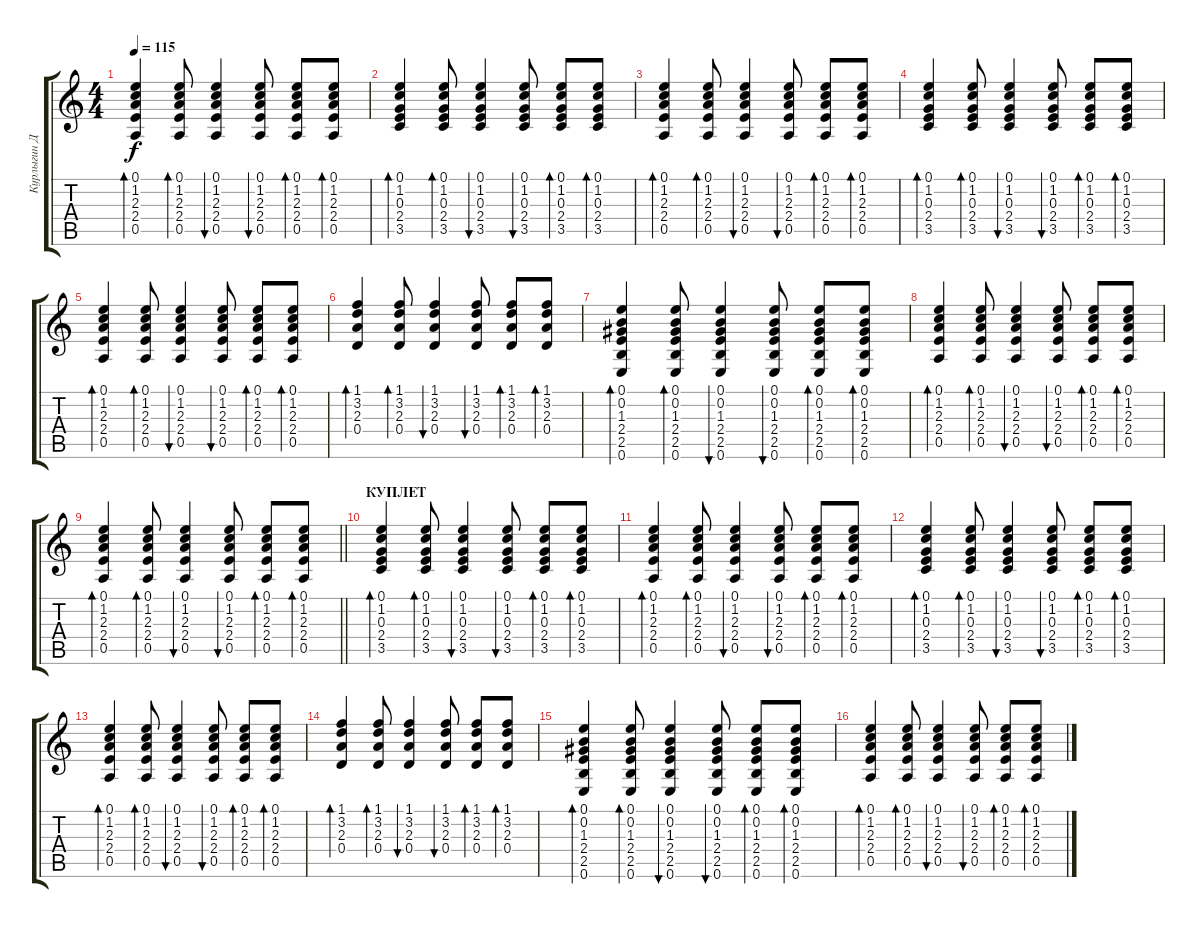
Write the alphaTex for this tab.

\track ("Курлыгин Дмитрий" "Курлыгин Д") {instrument acousticguitarsteel}
\staff {score tabs}
\tuning (E4 B3 G3 D3 A2 E2) {hide}
\ts (4 4)
\tempo 115
\clef g2
\ks c
(0.1 1.2 2.3 2.4 0.5).4{bd 60 dy f} (0.1 1.2 2.3 2.4 0.5).8{bd 60} (0.1 1.2 2.3 2.4 0.5).4{bu 60} (0.1 1.2 2.3 2.4 0.5).8{bu 60} (0.1 1.2 2.3 2.4 0.5).8{bd 60} (0.1 1.2 2.3 2.4 0.5).8{bd 60} |
(0.1 1.2 0.3 2.4 3.5).4{bd 60} (0.1 1.2 0.3 2.4 3.5).8{bd 60} (0.1 1.2 0.3 2.4 3.5).4{bu 60} (0.1 1.2 0.3 2.4 3.5).8{bu 60} (0.1 1.2 0.3 2.4 3.5).8{bd 60} (0.1 1.2 0.3 2.4 3.5).8{bd 60} |
(0.1 1.2 2.3 2.4 0.5).4{bd 60} (0.1 1.2 2.3 2.4 0.5).8{bd 60} (0.1 1.2 2.3 2.4 0.5).4{bu 60} (0.1 1.2 2.3 2.4 0.5).8{bu 60} (0.1 1.2 2.3 2.4 0.5).8{bd 60} (0.1 1.2 2.3 2.4 0.5).8{bd 60} |
(0.1 1.2 0.3 2.4 3.5).4{bd 60} (0.1 1.2 0.3 2.4 3.5).8{bd 60} (0.1 1.2 0.3 2.4 3.5).4{bu 60} (0.1 1.2 0.3 2.4 3.5).8{bu 60} (0.1 1.2 0.3 2.4 3.5).8{bd 60} (0.1 1.2 0.3 2.4 3.5).8{bd 60} |
(0.1 1.2 2.3 2.4 0.5).4{bd 60} (0.1 1.2 2.3 2.4 0.5).8{bd 60} (0.1 1.2 2.3 2.4 0.5).4{bu 60} (0.1 1.2 2.3 2.4 0.5).8{bu 60} (0.1 1.2 2.3 2.4 0.5).8{bd 60} (0.1 1.2 2.3 2.4 0.5).8{bd 60} |
(1.1 3.2 2.3 0.4).4{bd 60} (1.1 3.2 2.3 0.4).8{bd 60} (1.1 3.2 2.3 0.4).4{bu 60} (1.1 3.2 2.3 0.4).8{bu 60} (1.1 3.2 2.3 0.4).8{bd 60} (1.1 3.2 2.3 0.4).8{bd 60} |
(0.1 0.2 1.3 2.4 2.5 0.6).4{bd 60} (0.1 0.2 1.3 2.4 2.5 0.6).8{bd 60} (0.1 0.2 1.3 2.4 2.5 0.6).4{bu 60} (0.1 0.2 1.3 2.4 2.5 0.6).8{bu 60} (0.1 0.2 1.3 2.4 2.5 0.6).8{bd 60} (0.1 0.2 1.3 2.4 2.5 0.6).8{bd 60} |
(0.1 1.2 2.3 2.4 0.5).4{bd 60} (0.1 1.2 2.3 2.4 0.5).8{bd 60} (0.1 1.2 2.3 2.4 0.5).4{bu 60} (0.1 1.2 2.3 2.4 0.5).8{bu 60} (0.1 1.2 2.3 2.4 0.5).8{bd 60} (0.1 1.2 2.3 2.4 0.5).8{bd 60} |
\barLineRight lightlight
(0.1 1.2 2.3 2.4 0.5).4{bd 60} (0.1 1.2 2.3 2.4 0.5).8{bd 60} (0.1 1.2 2.3 2.4 0.5).4{bu 60} (0.1 1.2 2.3 2.4 0.5).8{bu 60} (0.1 1.2 2.3 2.4 0.5).8{bd 60} (0.1 1.2 2.3 2.4 0.5).8{bd 60} |
\section ("" "КУПЛЕТ")
(0.1 1.2 0.3 2.4 3.5).4{bd 60} (0.1 1.2 0.3 2.4 3.5).8{bd 60} (0.1 1.2 0.3 2.4 3.5).4{bu 60} (0.1 1.2 0.3 2.4 3.5).8{bu 60} (0.1 1.2 0.3 2.4 3.5).8{bd 60} (0.1 1.2 0.3 2.4 3.5).8{bd 60} |
(0.1 1.2 2.3 2.4 0.5).4{bd 60} (0.1 1.2 2.3 2.4 0.5).8{bd 60} (0.1 1.2 2.3 2.4 0.5).4{bu 60} (0.1 1.2 2.3 2.4 0.5).8{bu 60} (0.1 1.2 2.3 2.4 0.5).8{bd 60} (0.1 1.2 2.3 2.4 0.5).8{bd 60} |
(0.1 1.2 0.3 2.4 3.5).4{bd 60} (0.1 1.2 0.3 2.4 3.5).8{bd 60} (0.1 1.2 0.3 2.4 3.5).4{bu 60} (0.1 1.2 0.3 2.4 3.5).8{bu 60} (0.1 1.2 0.3 2.4 3.5).8{bd 60} (0.1 1.2 0.3 2.4 3.5).8{bd 60} |
(0.1 1.2 2.3 2.4 0.5).4{bd 60} (0.1 1.2 2.3 2.4 0.5).8{bd 60} (0.1 1.2 2.3 2.4 0.5).4{bu 60} (0.1 1.2 2.3 2.4 0.5).8{bu 60} (0.1 1.2 2.3 2.4 0.5).8{bd 60} (0.1 1.2 2.3 2.4 0.5).8{bd 60} |
(1.1 3.2 2.3 0.4).4{bd 60} (1.1 3.2 2.3 0.4).8{bd 60} (1.1 3.2 2.3 0.4).4{bu 60} (1.1 3.2 2.3 0.4).8{bu 60} (1.1 3.2 2.3 0.4).8{bd 60} (1.1 3.2 2.3 0.4).8{bd 60} |
(0.1 0.2 1.3 2.4 2.5 0.6).4{bd 60} (0.1 0.2 1.3 2.4 2.5 0.6).8{bd 60} (0.1 0.2 1.3 2.4 2.5 0.6).4{bu 60} (0.1 0.2 1.3 2.4 2.5 0.6).8{bu 60} (0.1 0.2 1.3 2.4 2.5 0.6).8{bd 60} (0.1 0.2 1.3 2.4 2.5 0.6).8{bd 60} |
(0.1 1.2 2.3 2.4 0.5).4{bd 60} (0.1 1.2 2.3 2.4 0.5).8{bd 60} (0.1 1.2 2.3 2.4 0.5).4{bu 60} (0.1 1.2 2.3 2.4 0.5).8{bu 60} (0.1 1.2 2.3 2.4 0.5).8{bd 60} (0.1 1.2 2.3 2.4 0.5).8{bd 60}
